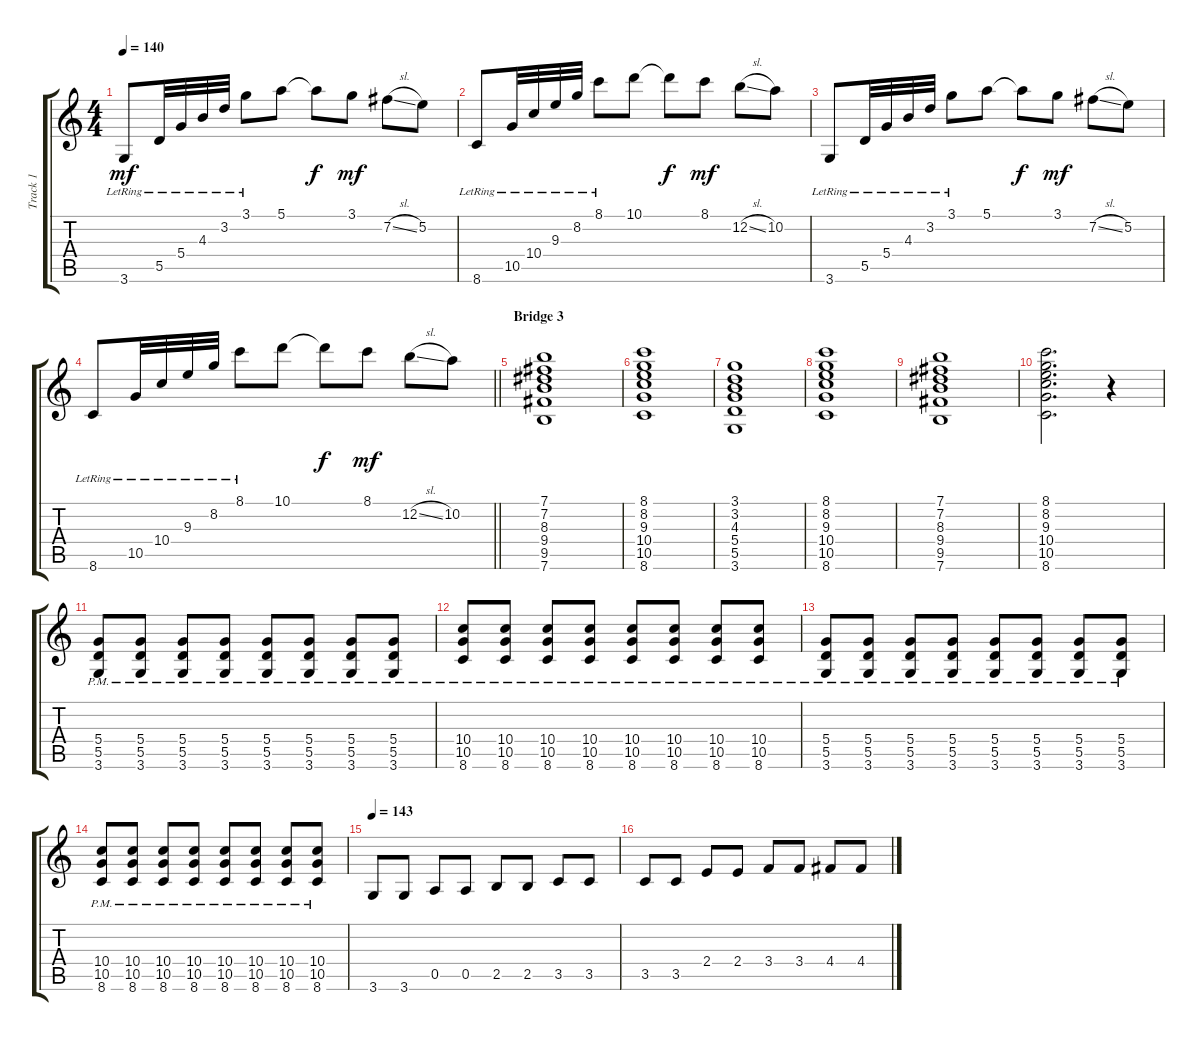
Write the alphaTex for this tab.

\track ("Track 1" "Track 1") {instrument distortionguitar}
\staff {score tabs}
\tuning (E4 B3 G3 D3 A2 E2) {hide}
\ts (4 4)
\tempo 140
\clef g2
\ks c
3.6{lr}.8{dy mf} 5.5{lr}.32 5.4{lr}.32 4.3{lr}.32 3.2{lr}.32 3.1{lr}.8 5.1.8 5.1{t}.8{dy f} 3.1.8{dy mf} 7.2{sl}.8 5.2.8 |
8.6{lr}.8 10.5{lr}.32 10.4{lr}.32 9.3{lr}.32 8.2{lr}.32 8.1{lr}.8 10.1.8 10.1{t}.8{dy f} 8.1.8{dy mf} 12.2{sl}.8 10.2.8 |
3.6{lr}.8 5.5{lr}.32 5.4{lr}.32 4.3{lr}.32 3.2{lr}.32 3.1{lr}.8 5.1.8 5.1{t}.8{dy f} 3.1.8{dy mf} 7.2{sl}.8 5.2.8 |
\barLineRight lightlight
8.6{lr}.8 10.5{lr}.32 10.4{lr}.32 9.3{lr}.32 8.2{lr}.32 8.1{lr}.8 10.1.8 10.1{t}.8{dy f} 8.1.8{dy mf} 12.2{sl}.8 10.2.8 |
\section ("" "Bridge 3")
(7.1 7.2 8.3 9.4 9.5 7.6).1 |
(8.1 8.2 9.3 10.4 10.5 8.6).1 |
(3.1 3.2 4.3 5.4 5.5 3.6).1 |
(8.1 8.2 9.3 10.4 10.5 8.6).1 |
(7.1 7.2 8.3 9.4 9.5 7.6).1 |
(8.1 8.2 9.3 10.4 10.5 8.6).2{d} r.4 |
(5.4{pm} 5.5{pm} 3.6{pm}).8 (5.4{pm} 5.5{pm} 3.6{pm}).8 (5.4{pm} 5.5{pm} 3.6{pm}).8 (5.4{pm} 5.5{pm} 3.6{pm}).8 (5.4{pm} 5.5{pm} 3.6{pm}).8 (5.4{pm} 5.5{pm} 3.6{pm}).8 (5.4{pm} 5.5{pm} 3.6{pm}).8 (5.4{pm} 5.5{pm} 3.6{pm}).8 |
(10.4{pm} 10.5{pm} 8.6{pm}).8 (10.4{pm} 10.5{pm} 8.6{pm}).8 (10.4{pm} 10.5{pm} 8.6{pm}).8 (10.4{pm} 10.5{pm} 8.6{pm}).8 (10.4{pm} 10.5{pm} 8.6{pm}).8 (10.4{pm} 10.5{pm} 8.6{pm}).8 (10.4{pm} 10.5{pm} 8.6{pm}).8 (10.4{pm} 10.5{pm} 8.6{pm}).8 |
(5.4{pm} 5.5{pm} 3.6{pm}).8 (5.4{pm} 5.5{pm} 3.6{pm}).8 (5.4{pm} 5.5{pm} 3.6{pm}).8 (5.4{pm} 5.5{pm} 3.6{pm}).8 (5.4{pm} 5.5{pm} 3.6{pm}).8 (5.4{pm} 5.5{pm} 3.6{pm}).8 (5.4{pm} 5.5{pm} 3.6{pm}).8 (5.4{pm} 5.5{pm} 3.6{pm}).8 |
(10.4{pm} 10.5{pm} 8.6{pm}).8 (10.4{pm} 10.5{pm} 8.6{pm}).8 (10.4{pm} 10.5{pm} 8.6{pm}).8 (10.4{pm} 10.5{pm} 8.6{pm}).8 (10.4{pm} 10.5{pm} 8.6{pm}).8 (10.4{pm} 10.5{pm} 8.6{pm}).8 (10.4{pm} 10.5{pm} 8.6{pm}).8 (10.4{pm} 10.5{pm} 8.6{pm}).8 |
\tempo 143
3.6.8 3.6.8 0.5.8 0.5.8 2.5.8 2.5.8 3.5.8 3.5.8 |
3.5.8 3.5.8 2.4.8 2.4.8 3.4.8 3.4.8 4.4.8 4.4.8
